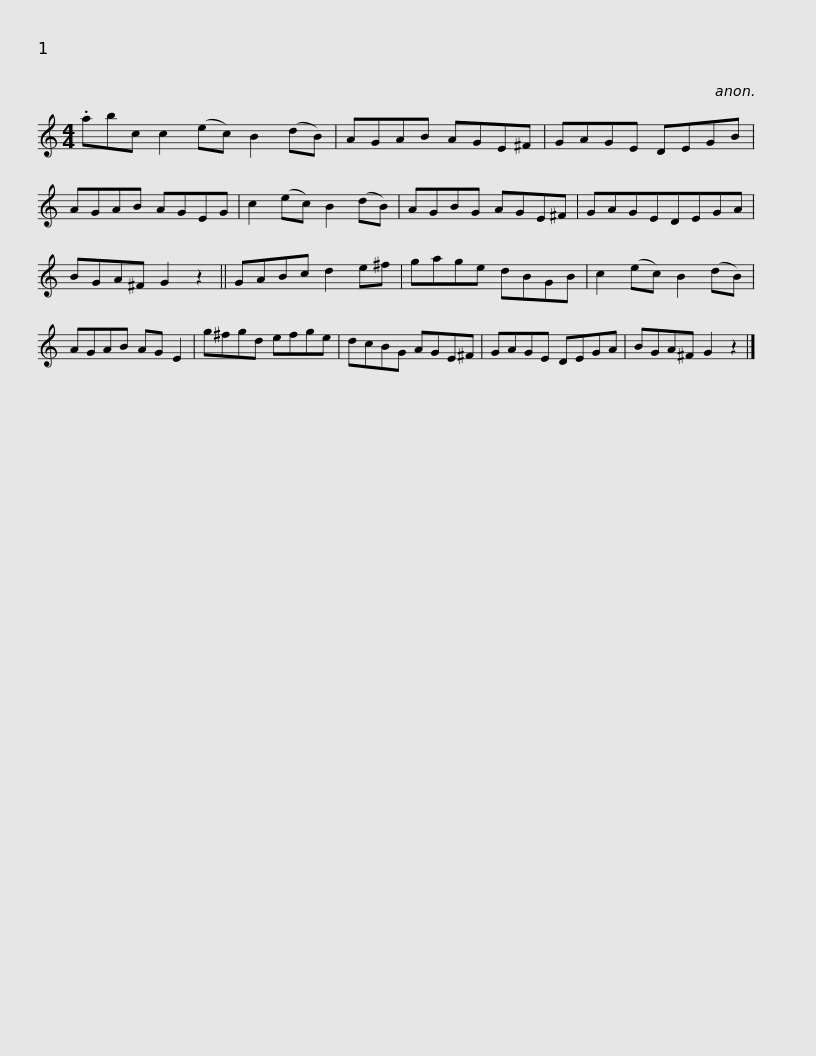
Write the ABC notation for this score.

X:1
L:1/8
M:4/4
I:linebreak $
K:C
V:1 treble
V:1
 .abc c2 (ec) B2 (dB) | AGAB AGE^F | GAGE DEGB | AGAB AGEG | c2 (ec) B2 (dB) |$ %5
 AGBG AGE^F | GAGEDEGA | BGA^F G2 z2 || GABc d2 e^f | gage dBGB | %10
 c2 (ec) B2 (dB) |$ AGAB AG E2 | g^fgd efge | dcBG AGE^F | GAGE DEGA | %15
 BGA^F G2 z2 |] %16
